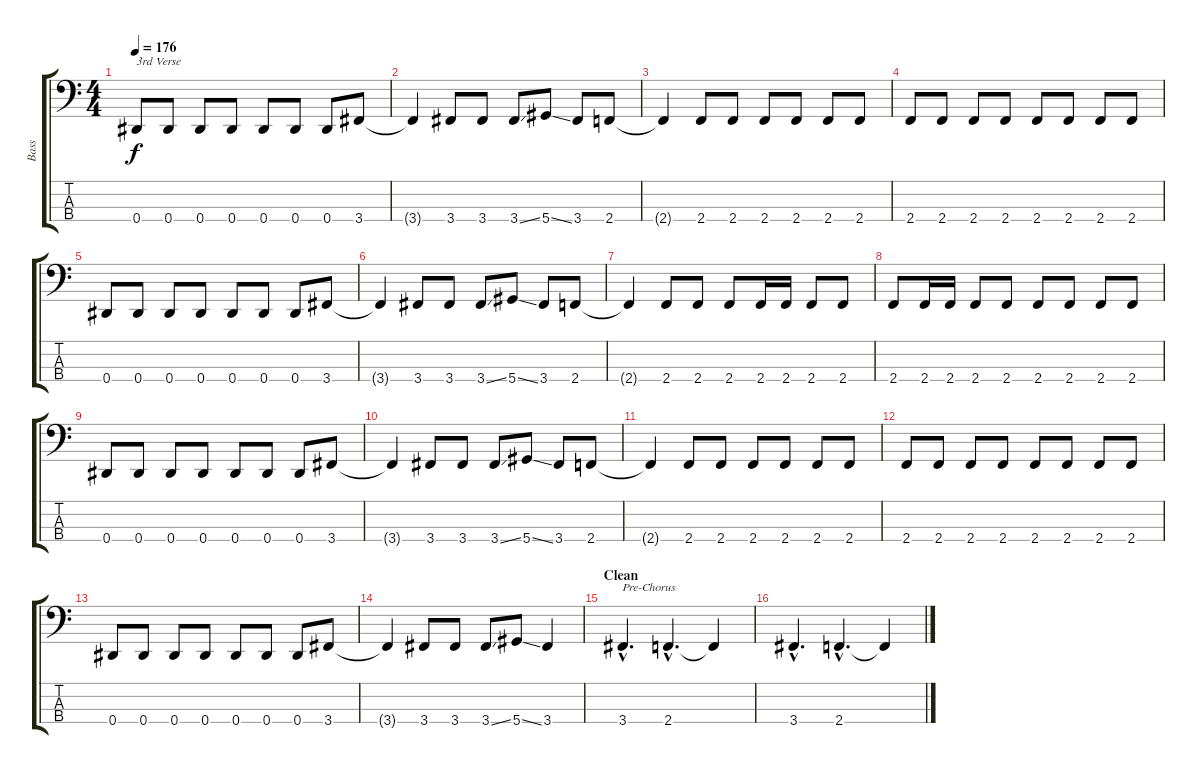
\track ("Bass" "Bass") {instrument electricbassfinger}
\staff {score tabs}
\tuning (Gb2 Db2 Ab1 Eb1) {hide}
\ts (4 4)
\tempo 176
\clef f4
\ks c
0.4.8{txt "3rd Verse" dy f} 0.4.8 0.4.8 0.4.8 0.4.8 0.4.8 0.4.8 3.4.8 |
3.4{t}.4 3.4.8 3.4.8 3.4{ss}.8 5.4{ss}.8 3.4.8 2.4.8 |
2.4{t}.4 2.4.8 2.4.8 2.4.8 2.4.8 2.4.8 2.4.8 |
2.4.8 2.4.8 2.4.8 2.4.8 2.4.8 2.4.8 2.4.8 2.4.8 |
0.4.8 0.4.8 0.4.8 0.4.8 0.4.8 0.4.8 0.4.8 3.4.8 |
3.4{t}.4 3.4.8 3.4.8 3.4{ss}.8 5.4{ss}.8 3.4.8 2.4.8 |
2.4{t}.4 2.4.8 2.4.8 2.4.8 2.4.16 2.4.16 2.4.8 2.4.8 |
2.4.8 2.4.16 2.4.16 2.4.8 2.4.8 2.4.8 2.4.8 2.4.8 2.4.8 |
0.4.8 0.4.8 0.4.8 0.4.8 0.4.8 0.4.8 0.4.8 3.4.8 |
3.4{t}.4 3.4.8 3.4.8 3.4{ss}.8 5.4{ss}.8 3.4.8 2.4.8 |
2.4{t}.4 2.4.8 2.4.8 2.4.8 2.4.8 2.4.8 2.4.8 |
2.4.8 2.4.8 2.4.8 2.4.8 2.4.8 2.4.8 2.4.8 2.4.8 |
0.4.8 0.4.8 0.4.8 0.4.8 0.4.8 0.4.8 0.4.8 3.4.8 |
3.4{t}.4 3.4.8 3.4.8 3.4{ss}.8 5.4{ss}.8 3.4.4 |
\section ("" "Clean")
3.4{hac}.4{d txt "Pre-Chorus"} 2.4{hac}.4{d} 2.4{t}.4 |
3.4{hac}.4{d} 2.4{hac}.4{d} 2.4{t}.4
